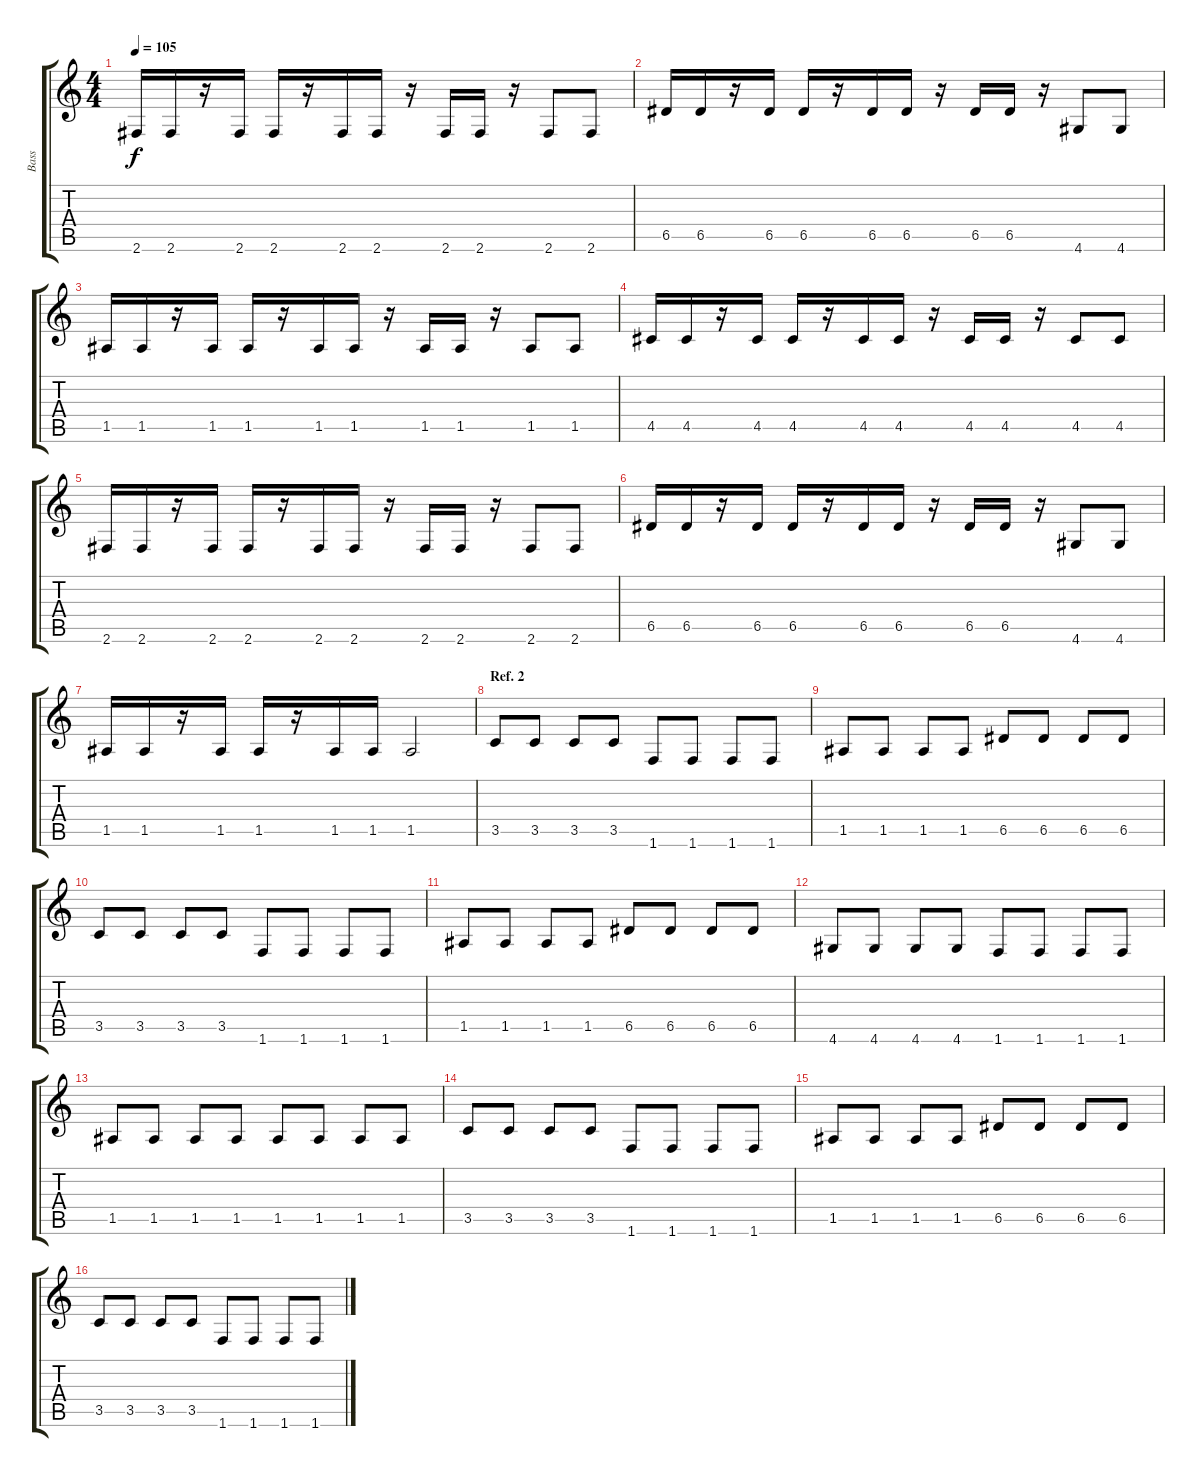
\track ("Bass" "Bass") {instrument electricbassfinger}
\staff {score tabs}
\tuning (E4 B3 G3 D3 A2 E2) {hide}
\ts (4 4)
\tempo 105
\clef g2
\ks c
2.6.16{dy f} 2.6.16 r.16 2.6.16 2.6.16 r.16 2.6.16 2.6.16 r.16 2.6.16 2.6.16 r.16 2.6.8 2.6.8 |
6.5.16 6.5.16 r.16 6.5.16 6.5.16 r.16 6.5.16 6.5.16 r.16 6.5.16 6.5.16 r.16 4.6.8 4.6.8 |
1.5.16 1.5.16 r.16 1.5.16 1.5.16 r.16 1.5.16 1.5.16 r.16 1.5.16 1.5.16 r.16 1.5.8 1.5.8 |
4.5.16 4.5.16 r.16 4.5.16 4.5.16 r.16 4.5.16 4.5.16 r.16 4.5.16 4.5.16 r.16 4.5.8 4.5.8 |
2.6.16 2.6.16 r.16 2.6.16 2.6.16 r.16 2.6.16 2.6.16 r.16 2.6.16 2.6.16 r.16 2.6.8 2.6.8 |
6.5.16 6.5.16 r.16 6.5.16 6.5.16 r.16 6.5.16 6.5.16 r.16 6.5.16 6.5.16 r.16 4.6.8 4.6.8 |
1.5.16 1.5.16 r.16 1.5.16 1.5.16 r.16 1.5.16 1.5.16 1.5.2 |
\section ("" "Ref. 2")
3.5.8 3.5.8 3.5.8 3.5.8 1.6.8 1.6.8 1.6.8 1.6.8 |
1.5.8 1.5.8 1.5.8 1.5.8 6.5.8 6.5.8 6.5.8 6.5.8 |
3.5.8 3.5.8 3.5.8 3.5.8 1.6.8 1.6.8 1.6.8 1.6.8 |
1.5.8 1.5.8 1.5.8 1.5.8 6.5.8 6.5.8 6.5.8 6.5.8 |
4.6.8 4.6.8 4.6.8 4.6.8 1.6.8 1.6.8 1.6.8 1.6.8 |
1.5.8 1.5.8 1.5.8 1.5.8 1.5.8 1.5.8 1.5.8 1.5.8 |
3.5.8 3.5.8 3.5.8 3.5.8 1.6.8 1.6.8 1.6.8 1.6.8 |
1.5.8 1.5.8 1.5.8 1.5.8 6.5.8 6.5.8 6.5.8 6.5.8 |
3.5.8 3.5.8 3.5.8 3.5.8 1.6.8 1.6.8 1.6.8 1.6.8
